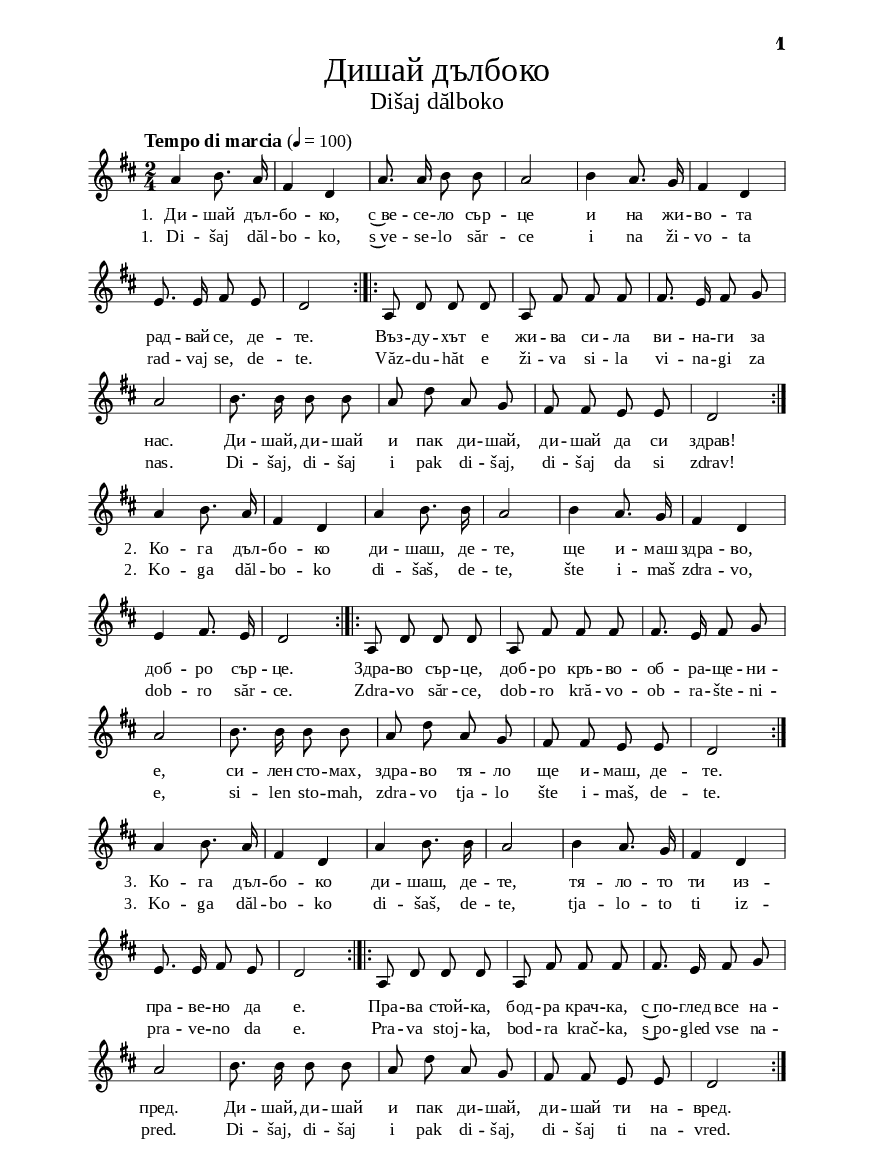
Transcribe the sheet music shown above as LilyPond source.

\version "2.24.4"

\include "include/globals.ily"

"rightBraces063" = \markup {
  \column {
    % repeat braces
    \translate #'(0 . -0.7 )
    \right-brace #20

    \translate #'(0 . -6.5 )
    \right-brace #38

    \translate #'(0 . -6.0 )
    \right-brace #20

    \translate #'(0 . -6.5 )
    \right-brace #38
  }
  \column {
    % repeat numbers
    \translate #'(0 . -1.2 )
    2

    \translate #'(0 . -7.0 )
    2

    \translate #'(0 . -11.9 )
    2

    \translate #'(0 . -9.0 )
    2
  }
}

\bookpart {
  \label #'ref063
  \tocItem \markup "Дишай дълбоко – Dišaj dălboko"
  \include "include/bookpart-paper.ily"
  \score {
    \include "include/score-layout.ily"

    \new Voice = "mainVoice" \absolute  {
      \clef treble
      \key d \major
      \time 2/4
      \tempoFunc "Tempo di marcia" 4 "100"
      \autoBeamOff

        a'4 b'8. a'16 | fis'4 d' | a'8. a'16 b'8 b' | a'2 b'4 a'8. g'16 | fis'4 d' | \break
      e'8. e'16 fis'8 e' | d'2 \bar ":|.|:" |
      a8 d' d' d' | a8 fis' fis' fis' | fis'8. e'16 fis'8 g' | \break  a'2 |
      b'8. b'16 b'8 b' | a'8 d'' a' g' |  fis'8 fis'8 e'8 e'8|  d'2 \bar ":|." \break |

      a'4 b'8. a'16 | fis'4 d' | a'4 b'8. b'16 | a'2 b'4 a'8. g'16 | fis'4 d' | \break
      e'4 fis'8. e'16 | d'2 \bar ":|.|:" |
      a8 d' d' d' | a8 fis' fis' fis' | fis'8. e'16 fis'8 g' | \break  a'2 |
      b'8. b'16 b'8 b' | a'8 d'' a' g' |  fis'8 fis'8 e'8 e'8|  d'2 \bar ":|." \break |

      a'4 b'8. a'16 | fis'4 d' | a'4 b'8. b'16 | a'2 b'4 a'8. g'16 | fis'4 d' | \break
      e'8. e'16 fis'8 e'| d'2 \bar ":|.|:" |
      a8 d' d' d' | a8 fis' fis' fis' | fis'8. e'16 fis'8 g' | \break  a'2 |
      b'8. b'16 b'8 b' | a'8 d'' a' g' |  fis'8 fis'8 e'8 e'8|  d'2 \bar ":|." \break |

    }

    \addlyrics {
      \set stanza = "1. " Ди -- шай дъл -- бо -- ко, с~ве -- се -- ло сър -- це
      и на жи -- во -- та рад -- вай се, де -- те.
      Въз -- ду -- хът е жи -- ва си -- ла ви -- на -- ги за нас.
      Ди -- шай, ди -- шай и пак ди -- шай, ди -- шай да си здрав!

      \set stanza = "2. " Ко -- га дъл -- бо -- ко ди -- шаш, де -- те,

      ще и -- маш здра -- во, доб -- ро сър -- це.

      Здра -- во сър -- це,

      доб -- ро кръ -- во -- об -- ра -- ще -- ни -- е,

      си -- лен сто -- мах, здра -- во тя -- ло

      ще и -- маш, де -- те.


      \set stanza = "3. " Ко -- га дъл  -- бо -- ко ди -- шаш, де -- те,

      тя -- ло -- то ти из -- пра -- ве -- но да е.

      Пра -- ва стой -- ка, бод -- ра крач -- ка,

      с~по -- глед все на -- пред.

      Ди -- шай, ди -- шай и пак ди -- шай,

      ди -- шай ти на -- вред.
    }


    \addlyrics {
      \set stanza = "1. " Di -- šaj dăl -- bo -- ko, s~ve -- se -- lo săr -- ce
      i na ži -- vo -- ta rad -- vaj se, de -- te.
      Văz -- du -- hăt e ži -- va si -- la vi -- na -- gi za nas.
      Di -- šaj, di -- šaj i pak di -- šaj, di -- šaj da si zdrav!

      \set stanza = "2. " Ko -- ga dăl -- bo -- ko di -- šaš, de -- te,

      šte i -- maš zdra -- vo, dob -- ro săr -- ce.

      Zdra -- vo săr -- ce,

      dob -- ro kră -- vo -- ob -- ra -- šte -- ni -- e,

      si -- len sto -- mah, zdra -- vo tja -- lo

      šte i -- maš, de -- te.


      \set stanza = "3. " Ko -- ga dăl  -- bo -- ko di -- šaš, de -- te,

      tja -- lo -- to ti iz -- pra -- ve -- no da e.

      Pra -- va stoj -- ka, bod -- ra krač -- ka,

      s~po -- gled vse na -- pred.

      Di -- šaj, di -- šaj i pak di -- šaj,

      di -- šaj ti na -- vred.
    }


    \header {
      title = \titleFunc "Дишай дълбоко" "Dišaj dălboko"
    }

    \midi{}

  } % score

  % include foreign translation(s) of the song
  \version "2.24.3"

\markup \fill-line { \fontsize #deTitleFontSize "Atme tief" }
\markup \null
\markup \null
\markup \fontsize #deCoupletFontSize {
  \hspace #15
  \override #`(baseline-skip . ,deCoupletBaselineSkip)

  \column {

\line { 1. Atme tief mit fröhlichem Herzen,}

\line { "   "und erfreue dich, Kind, am Leben.}

\line { "   "Die Luft ist für uns immer eine lebendige Kraft,}

\line { "   "atme, atme und atme wieder,}

\line { "   "atme, auf dass du gesund bleibst!}
 \line { " " }
\line { 2. Wenn du, Kind, tief atmest,}

\line { "   " wirst du ein gesundes, gutes Herz haben.}

\line { "   "Ein gesundes Herz, einen guten Kreislauf,}

\line { "   "einen starken Magen, einen starken Körper}

\line { "   "wirst du, Kind, haben.}
 \line { " " }
\line { 3. Wenn du, Kind, tief atmest,}

\line { "   "soll dein Körper aufgerichtet sein!}

\line { "   "Aufrechte Haltung, ein munterer Schritt,}

\line { "   "mit dem Blick immer vorwärts.}

\line { "   "Atme, atme und atme wieder,}

\line { "   "atme du überall.}


           }
       
    }    


} % bookpart
